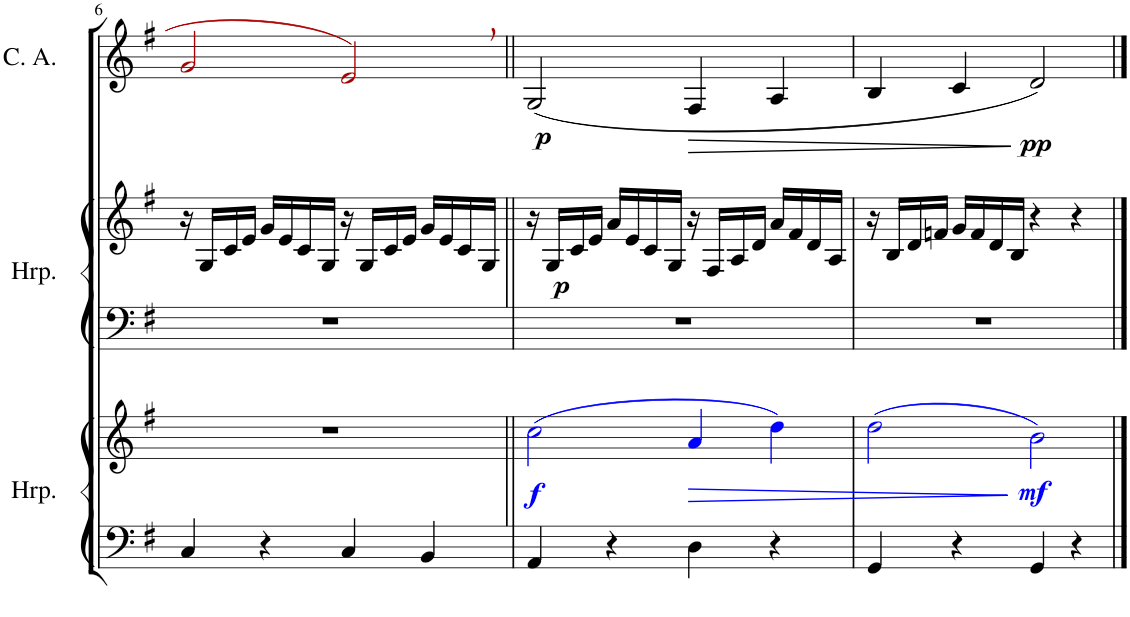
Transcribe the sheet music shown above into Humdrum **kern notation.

**kern	**kern	**dynam	**kern	**kern	**dynam	**kern	**dynam
*part3	*part3	*part3	*part2	*part2	*part2	*part1	*part1
*staff5	*staff4	*staff4/5	*staff3	*staff2	*staff2/3	*staff1	*staff1
*I"Harpe	*	*	*I"Harpe	*	*	*I"Cor anglais	*
*I'Hrp.	*	*	*I'Hrp.	*	*	*I'C. A.	*
!!LO:PB:g=z
*clefF4	*clefG2	*	*clefF4	*clefG2	*	*clefG2	*
*	*	*	*	*	*	*ITrd4c7	*
*k[f#]	*k[f#]	*	*k[f#]	*k[f#]	*	*k[f#]	*
*M4/4	*M4/4	*	*M4/4	*M4/4	*	*M4/4	*
=6	=6	=6	=6	=6	=6	=6	=6
4C/	1r	.	1r	16r	.	2gi/	.
.	.	.	.	16G/LL	.	.	.
.	.	.	.	16c/	.	.	.
.	.	.	.	16e/JJ	.	.	.
4r	.	.	.	16g/LL	.	.	.
.	.	.	.	16e/	.	.	.
.	.	.	.	16c/	.	.	.
.	.	.	.	16G/JJ	.	.	.
4C/	.	.	.	16r	.	2e,i/	.
.	.	.	.	16G/LL	.	.	.
.	.	.	.	16c/	.	.	.
.	.	.	.	16e/JJ	.	.	.
4BB/	.	.	.	16g/LL	.	.	.
.	.	.	.	16e/	.	.	.
.	.	.	.	16c/	.	.	.
.	.	.	.	16G/JJ	.	.	.
=7||	=7||	=7||	=7||	=7||	=7||	=7||	=7||
!	!	!LO:DY:b	!	!	!	!	!LO:DY:b
4AA/	(2ccj\	f	1r	16r	.	(2G/	p
!	!	!	!	!	!LO:DY:b	!	!
.	.	.	.	16G/LL	p	.	.
.	.	.	.	16c/	.	.	.
.	.	.	.	16e/JJ	.	.	.
4r	.	.	.	16a/LL	.	.	.
.	.	.	.	16e/	.	.	.
.	.	.	.	16c/	.	.	.
.	.	.	.	16G/JJ	.	.	.
!	!	!LO:HP:b	!	!	!	!	!LO:HP:b
4D\	4aj/	>	.	16r	.	4F#/	>
.	.	.	.	16F#/LL	.	.	.
.	.	.	.	16A/	.	.	.
.	.	.	.	16d/JJ	.	.	.
4r	4ddj\)	.	.	16a/LL	.	4A/	.
.	.	.	.	16f#/	.	.	.
.	.	.	.	16d/	.	.	.
.	.	.	.	16A/JJ	.	.	.
=8	=8	=8	=8	=8	=8	=8	=8
4GG/	(2ddj\	.	1r	16r	.	4B/	.
.	.	.	.	16B/LL	.	.	.
.	.	.	.	16d/	.	.	.
.	.	.	.	16fn/JJ	.	.	.
4r	.	.	.	16g/LL	.	4c/	.
.	.	.	.	16f/	.	.	.
.	.	.	.	16d/	.	.	.
.	.	.	.	16B/JJ	.	.	.
!	!	!LO:DY:n=1:b	!	!	!	!	!LO:DY:n=1:b
4GG/	2bj\)	] mf	.	4r	.	2d/)	] pp
4r	.	.	.	4r	.	.	.
==	==	==	==	==	==	==	==
*-	*-	*-	*-	*-	*-	*-	*-
